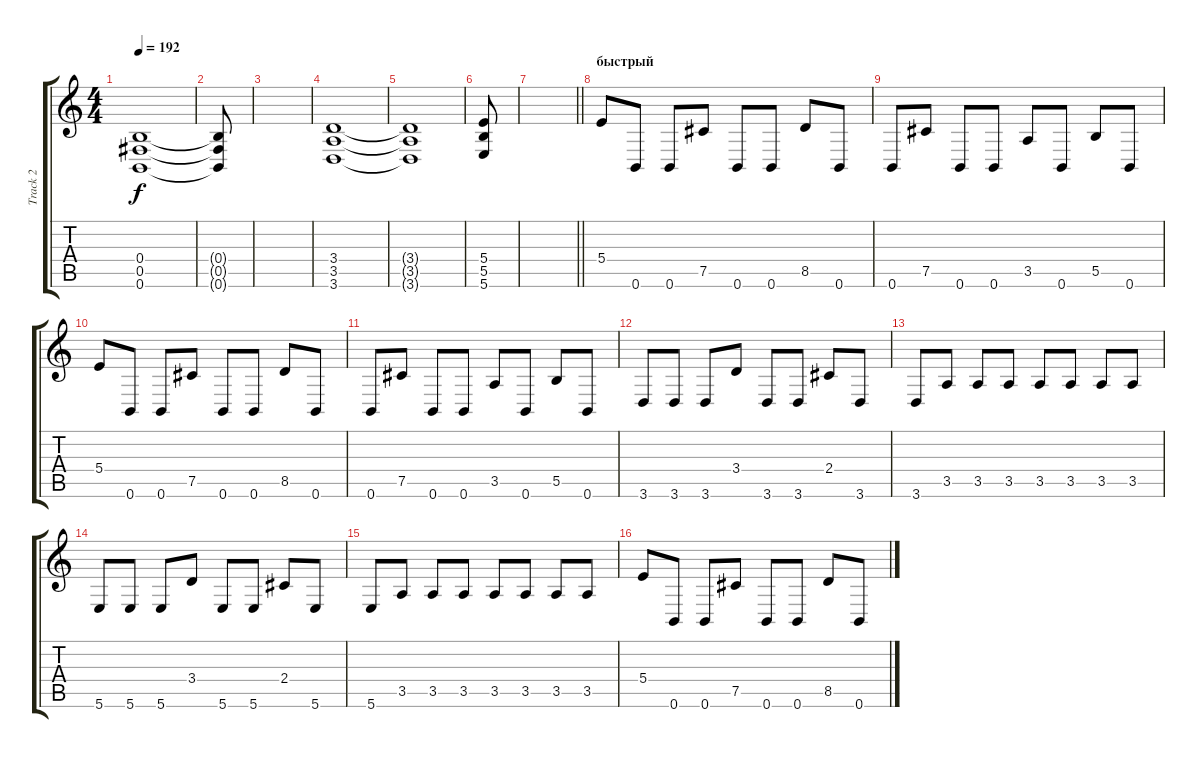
\track ("Track 2" "Track 2") {instrument distortionguitar}
\staff {score tabs}
\tuning (Db4 Ab3 E3 B2 Gb2 B1) {hide}
\ts (4 4)
\tempo 192
\clef g2
\ks c
(0.4{t} 0.5{t} 0.6{t}).1{dy f} |
(0.4{t} 0.5{t} 0.6{t}).8 |
|
(3.4 3.5 3.6).1 |
(3.4{t} 3.5{t} 3.6{t}).1 |
(5.4 5.5 5.6).8 |
\barLineRight lightlight
|
\section ("" "быстрый")
5.4.8 0.6.8 0.6.8 7.5.8 0.6.8 0.6.8 8.5.8 0.6.8 |
0.6.8 7.5.8 0.6.8 0.6.8 3.5.8 0.6.8 5.5.8 0.6.8 |
5.4.8 0.6.8 0.6.8 7.5.8 0.6.8 0.6.8 8.5.8 0.6.8 |
0.6.8 7.5.8 0.6.8 0.6.8 3.5.8 0.6.8 5.5.8 0.6.8 |
3.6.8 3.6.8 3.6.8 3.4.8 3.6.8 3.6.8 2.4.8 3.6.8 |
3.6.8 3.5.8 3.5.8 3.5.8 3.5.8 3.5.8 3.5.8 3.5.8 |
5.6.8 5.6.8 5.6.8 3.4.8 5.6.8 5.6.8 2.4.8 5.6.8 |
5.6.8 3.5.8 3.5.8 3.5.8 3.5.8 3.5.8 3.5.8 3.5.8 |
5.4.8 0.6.8 0.6.8 7.5.8 0.6.8 0.6.8 8.5.8 0.6.8
